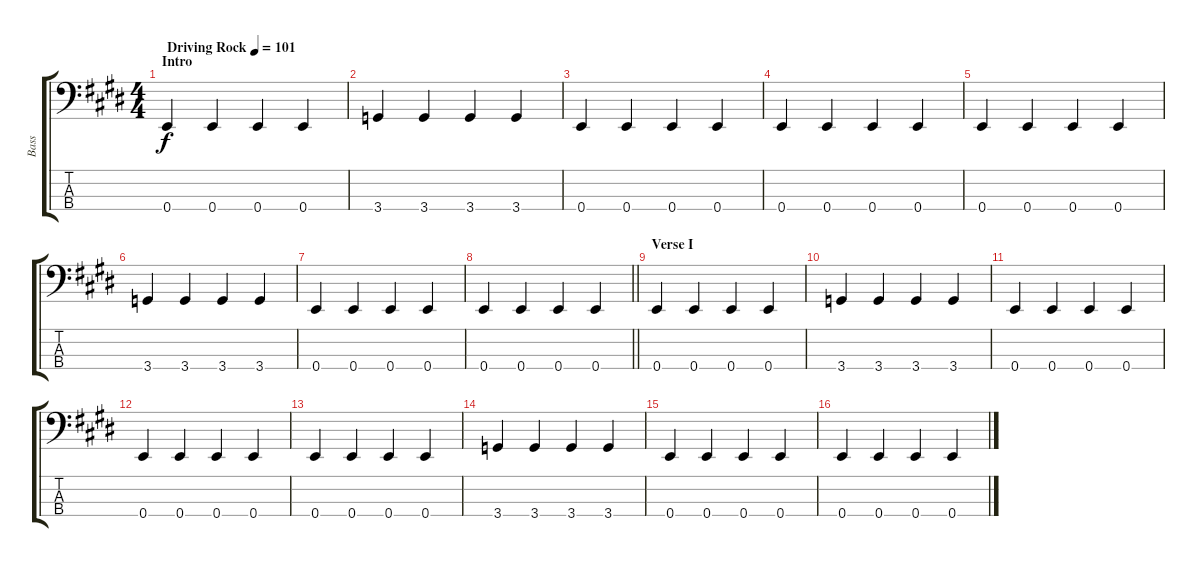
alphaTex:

\track ("Bass" "Bass") {instrument electricbassfinger}
\staff {score tabs}
\tuning (G2 D2 A1 E1) {hide}
\ts (4 4)
\section ("" "Intro")
\tempo (101 "Driving Rock")
\clef f4
\ks e
0.4.4{dy f instrument electricbassfinger} 0.4.4 0.4.4 0.4.4 |
3.4.4 3.4.4 3.4.4 3.4.4 |
0.4.4 0.4.4 0.4.4 0.4.4 |
0.4.4 0.4.4 0.4.4 0.4.4 |
0.4.4 0.4.4 0.4.4 0.4.4 |
3.4.4 3.4.4 3.4.4 3.4.4 |
0.4.4 0.4.4 0.4.4 0.4.4 |
\barLineRight lightlight
0.4.4 0.4.4 0.4.4 0.4.4 |
\section ("" "Verse I")
0.4.4 0.4.4 0.4.4 0.4.4 |
3.4.4 3.4.4 3.4.4 3.4.4 |
0.4.4 0.4.4 0.4.4 0.4.4 |
0.4.4 0.4.4 0.4.4 0.4.4 |
0.4.4 0.4.4 0.4.4 0.4.4 |
3.4.4 3.4.4 3.4.4 3.4.4 |
0.4.4 0.4.4 0.4.4 0.4.4 |
0.4.4 0.4.4 0.4.4 0.4.4
